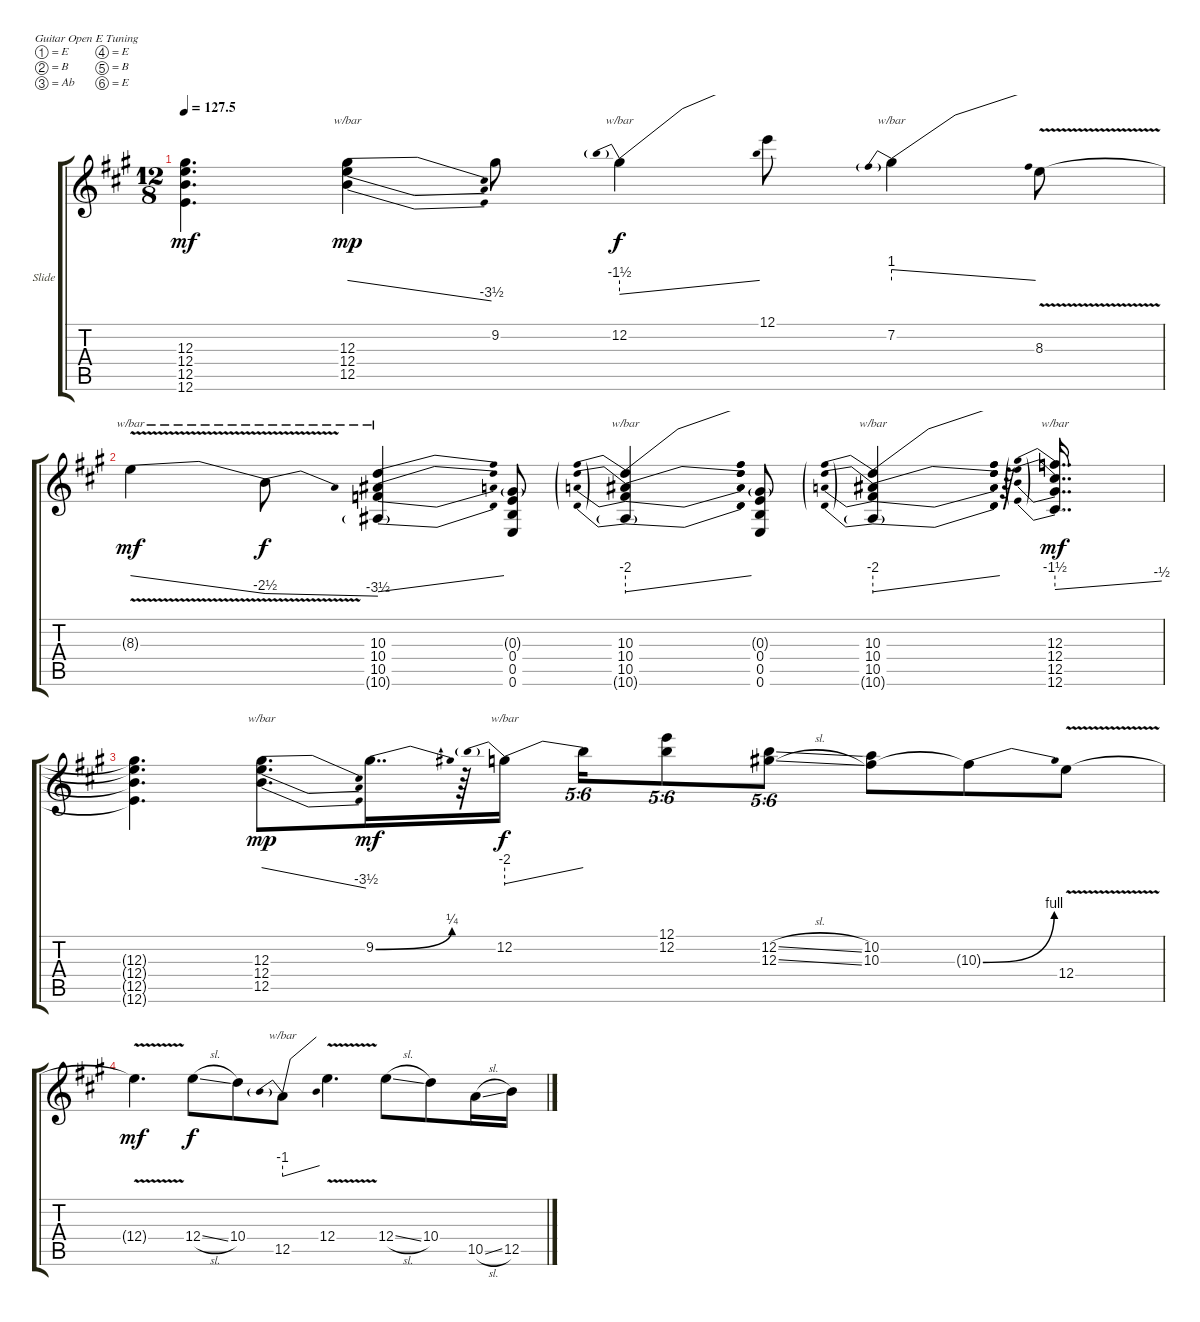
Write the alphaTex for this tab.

\bracketExtendMode groupsimilarinstruments
\firstSystemTrackNameOrientation horizontal
\otherSystemsTrackNameOrientation horizontal
\track ("Slide Guitar- Open E Tuning" "Slide") {instrument overdrivenguitar}
\staff {score tabs}
\tuning (E4 B3 Ab3 E3 B2 E2)
\ts (12 8)
\tempo
127.5
\accidentals auto
\clef g2
\ottava regular
\simile none
\ks a
(12.3{t} 12.4{t} 12.5{t} 12.6{t}).4{d dy mf} (12.3 12.4 12.5).4{tbe (dive default 15.6 0 60 -14) dy mp} 9.2.8 12.2.4{tbe (predivedive default 0 -6 30 0) dy f} 12.1.8 7.2.4{tbe (predivedive default 0 4 10.799999999999999 0)} 8.3{v}.8 |
8.3{v t}.4{tbe (dive default 45 0 59.4 -10) dy mf} 8.3{v t}.8{tbe (dive default 0 -10 45 -14) dy f} (10.3 10.4 10.5 10.6{g}).4{tbe (dive default 0 -8 16.2 0)} (0.3{g} 0.4 0.5 0.6).8 (10.3 10.4 10.5 10.6{g}).4{tbe (predivedive default 0 -8 16.2 0)} (0.3{g} 0.4 0.5 0.6).8 (10.3 10.4 10.5 10.6{g}).4{tbe (predivedive default 0 -8 16.2 0)} r.64 (12.3 12.4 12.5 12.6).16{dd tbe (predivedive default 0 -6 20.4 -2) dy mf} |
(12.3{t} 12.4{t} 12.5{t} 12.6{t}).4{d} (12.3 12.4 12.5).8{d tbe (dive default 15.6 0 60 -14) dy mp} 9.2{be (bend 0 0 9.6 1)}.16{dd dy mf} r.64 12.2.16{tbe (predivedive default 0 -8 30 0) dy f} 12.2{t}.16{tu (5 6)} (12.1 12.2).8{tu (5 6)} (12.2{sl} 12.3{sl}).8{tu (5 6)} (10.2 10.3).8 10.3{be (bend 0 0 7.8 4) t}.8 12.4{v}.8 |
12.4{v t}.4{d dy mf} 12.4{sl}.8{dy f} 10.4.8 12.5.8{tbe (predivedive default 0 -4 30 0)} 12.4{v}.4{d} 12.4{sl}.8 10.4.8 10.5{sl}.16 12.5.16
